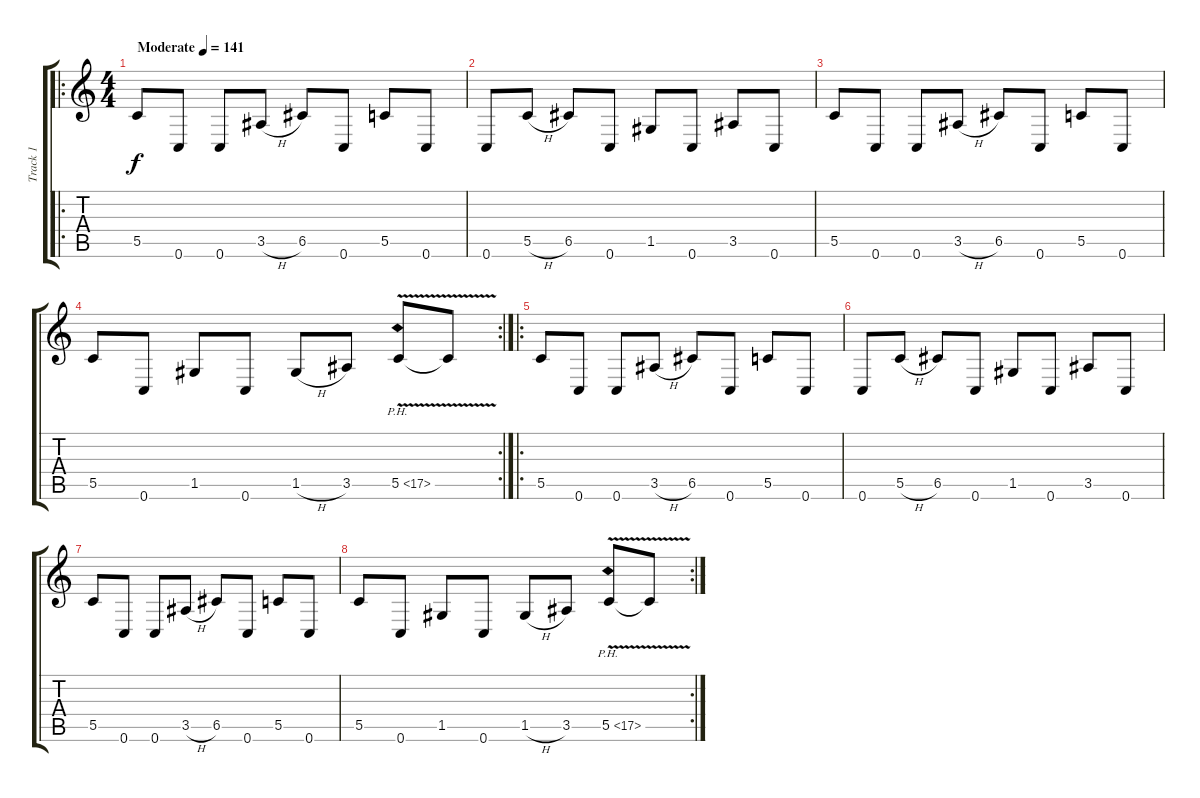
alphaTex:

\track ("Track 1" "Track 1") {instrument distortionguitar}
\staff {score tabs}
\tuning (D4 A3 F3 C3 G2 C2) {hide}
\ro
\ts (4 4)
\tempo (141 "Moderate")
\clef g2
\ks c
5.5.8{dy f instrument distortionguitar} 0.6.8 0.6.8 3.5{h}.8 6.5.8 0.6.8 5.5.8 0.6.8 |
0.6.8 5.5{h}.8 6.5.8 0.6.8 1.5.8 0.6.8 3.5.8 0.6.8 |
5.5.8 0.6.8 0.6.8 3.5{h}.8 6.5.8 0.6.8 5.5.8 0.6.8 |
\rc 2
5.5.8 0.6.8 1.5.8 0.6.8 1.5{h}.8 3.5.8 5.5{ph 12 v}.8 5.5{t}.8 |
\ro
5.5.8 0.6.8 0.6.8 3.5{h}.8 6.5.8 0.6.8 5.5.8 0.6.8 |
0.6.8 5.5{h}.8 6.5.8 0.6.8 1.5.8 0.6.8 3.5.8 0.6.8 |
5.5.8 0.6.8 0.6.8 3.5{h}.8 6.5.8 0.6.8 5.5.8 0.6.8 |
\rc 2
5.5.8 0.6.8 1.5.8 0.6.8 1.5{h}.8 3.5.8 5.5{ph 12 v}.8 5.5{t}.8
